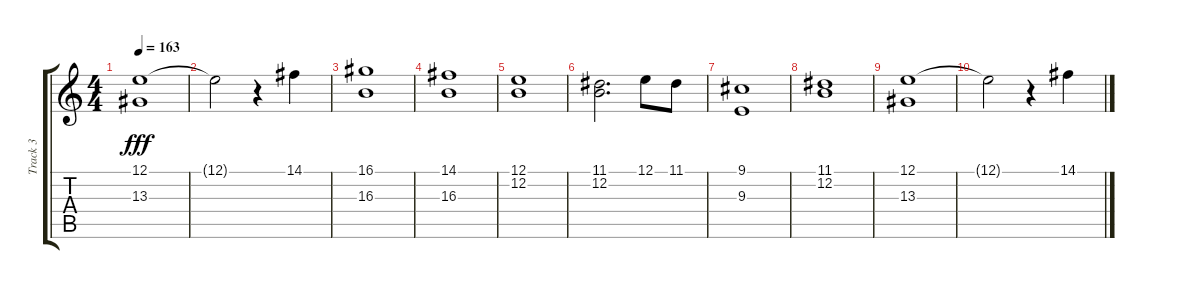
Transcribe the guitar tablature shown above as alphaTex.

\track ("Track 3" "Track 3") {instrument electricpiano1}
\staff {score tabs}
\tuning (E4 B3 G3 D3 A2 E2) {hide}
\ts (4 4)
\tempo 163
\clef g2
\ks c
(12.1 13.3).1{dy fff} |
12.1{t}.2 r.4 14.1.4 |
(16.1 16.3).1 |
(14.1 16.3).1 |
(12.1 12.2).1 |
(11.1 12.2).2{d} 12.1.8 11.1.8 |
(9.1 9.3).1 |
(11.1 12.2).1 |
(12.1 13.3).1 |
12.1{t}.2 r.4 14.1.4
